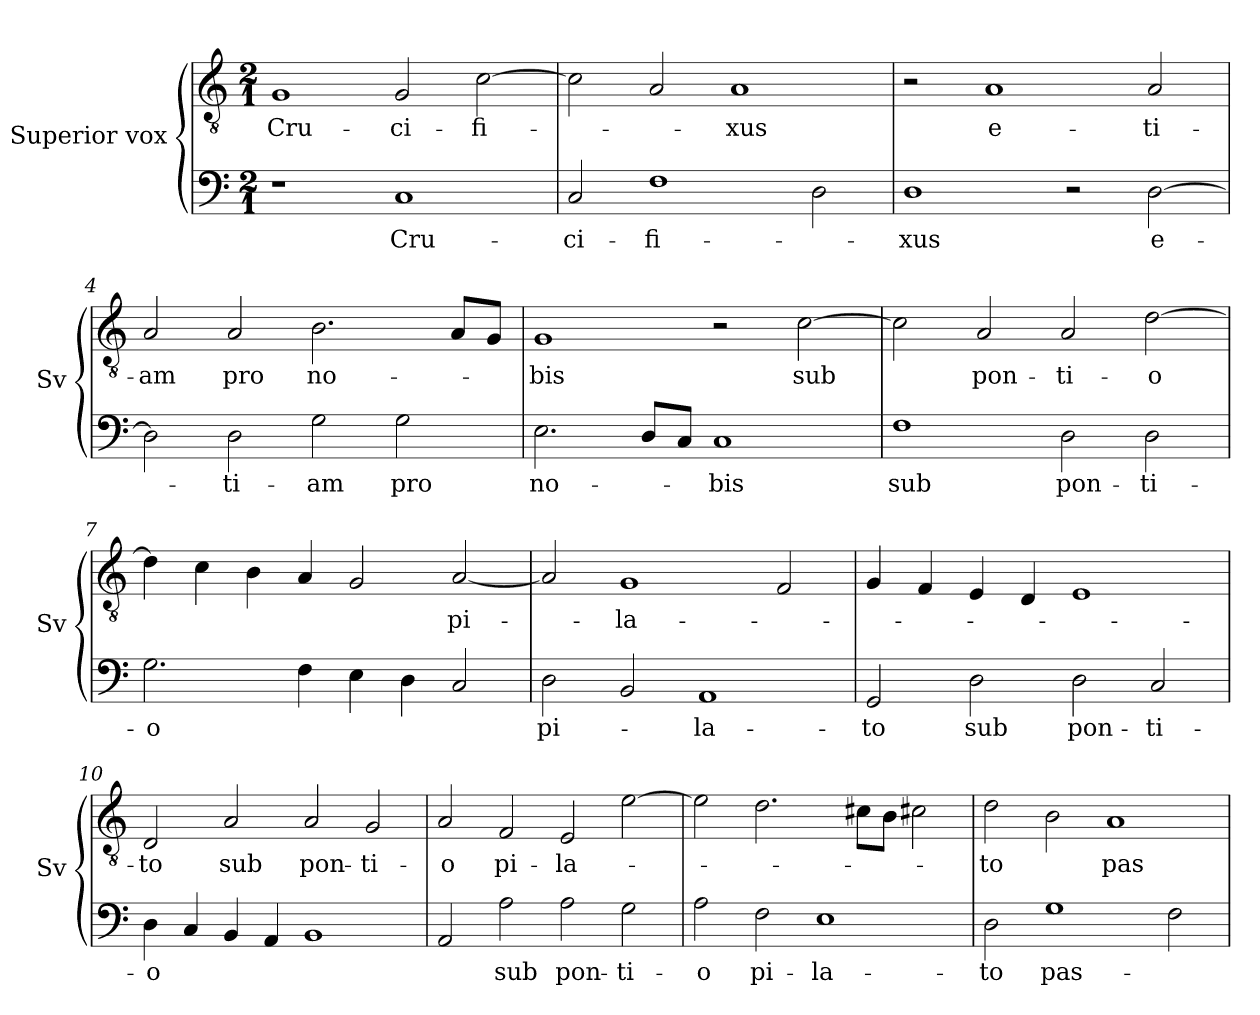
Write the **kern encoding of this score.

**kern	**text	**kern	**text
*part1	*part1	*part1	*part1
*staff2	*staff2	*staff1	*staff1
*I"Superior vox	*	*	*
*I'Sv	*	*	*
*clefF4	*	*clefGv2	*
*k[]	*	*k[]	*
*M2/1	*	*M2/1	*
=1	=1	=1	=1
1r	.	1G	Cru-
1C	Cru-	2G/	-ci-
.	.	[2c\	-fi-
=2	=2	=2	=2
2C/	-ci-	2c\]	.
1F	-fi-	2A/	.
.	.	1A	-xus
2D\	.	.	.
=3	=3	=3	=3
1D	-xus	2r	.
.	.	1A	e-
2r	.	.	.
[2D\	e-	2A/	-ti-
=4	=4	=4	=4
2D\]	.	2A/	-am
2D\	-ti-	2A/	pro
2G\	-am	2.B\	no-
2G\	pro	.	.
.	.	8A/L	.
.	.	8G/J	.
=5	=5	=5	=5
2.E\	no-	1G	-bis
8D/L	.	.	.
8C/J	.	.	.
1C	-bis	2r	.
.	.	[2c\	sub
=6	=6	=6	=6
1F	sub	2c\]	.
.	.	2A/	pon-
2D\	pon-	2A/	-ti-
2D\	-ti-	[2d\	-o
=7	=7	=7	=7
2.G\	-o	4d\]	.
.	.	4c\	.
.	.	4B\	.
4F\	.	4A/	.
4E\	.	2G/	.
4D\	.	.	.
2C/	.	[2A/	pi-
=8	=8	=8	=8
2D\	pi-	2A/]	.
2BB/	.	1G	-la-
1AA	-la-	.	.
.	.	2F/	.
=9	=9	=9	=9
2GG/	-to	4G/	.
.	.	4F/	.
2D\	sub	4E/	.
.	.	4D/	.
2D\	pon-	1E	.
2C/	-ti-	.	.
=10	=10	=10	=10
4D\	-o	2D/	-to
4C/	.	.	.
4BB/	.	2A/	sub
4AA/	.	.	.
1BB	.	2A/	pon-
.	.	2G/	-ti-
=11	=11	=11	=11
2AA/	.	2A/	-o
2A\	sub	2F/	pi-
2A\	pon-	2E/	-la-
2G\	-ti-	[2e\	.
=12	=12	=12	=12
2A\	-o	2e\]	.
2F\	pi-	2.d\	.
1E	-la-	.	.
.	.	8c#X\L	.
.	.	8B\J	.
.	.	2c#X\	.
=13	=13	=13	=13
2D\	-to	2d\	-to
1G	pas-	2B\	.
.	.	1A	pas-
2F\	.	.	.
=	=	=	=
*-	*-	*-	*-
